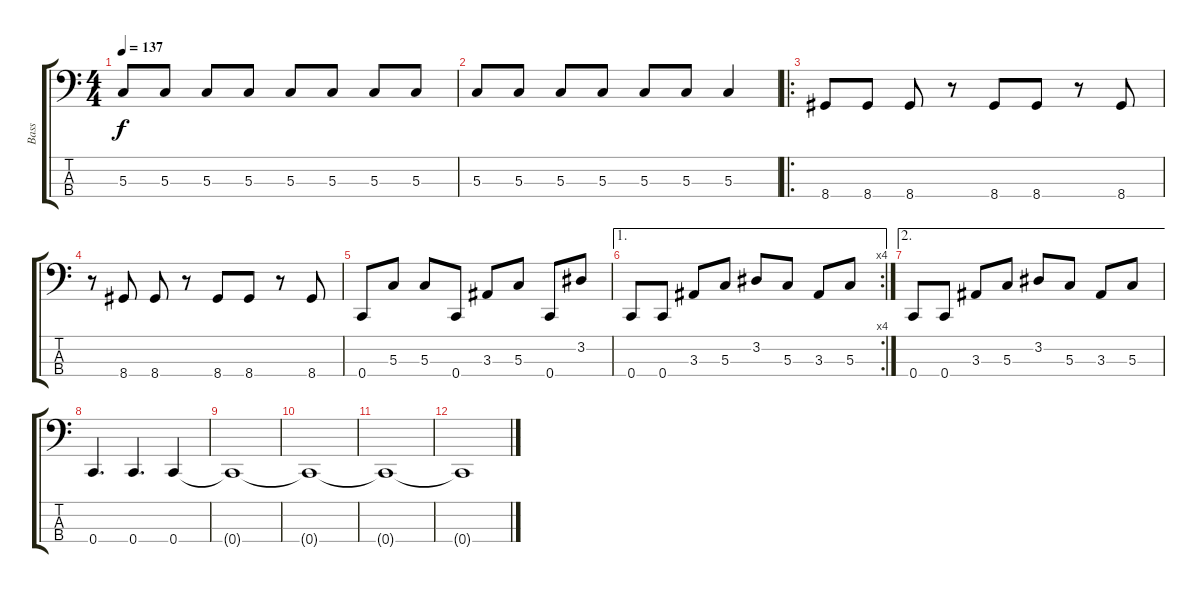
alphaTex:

\track ("Bass" "Bass") {instrument electricbassfinger}
\staff {score tabs}
\tuning (F2 C2 G1 C1) {hide}
\ts (4 4)
\tempo 137
\clef f4
\ks c
5.3.8{dy f} 5.3.8 5.3.8 5.3.8 5.3.8 5.3.8 5.3.8 5.3.8 |
5.3.8 5.3.8 5.3.8 5.3.8 5.3.8 5.3.8 5.3.4 |
\ro
8.4.8 8.4.8 8.4.8 r.8 8.4.8 8.4.8 r.8 8.4.8 |
r.8 8.4.8 8.4.8 r.8 8.4.8 8.4.8 r.8 8.4.8 |
0.4.8 5.3.8 5.3.8 0.4.8 3.3.8 5.3.8 0.4.8 3.2.8 |
\ae 1
\rc 4
0.4.8 0.4.8 3.3.8 5.3.8 3.2.8 5.3.8 3.3.8 5.3.8 |
\ae 2
0.4.8 0.4.8 3.3.8 5.3.8 3.2.8 5.3.8 3.3.8 5.3.8 |
0.4.4{d} 0.4.4{d} 0.4.4 |
0.4{t}.1 |
0.4{t}.1 |
0.4{t}.1 |
0.4{t}.1
